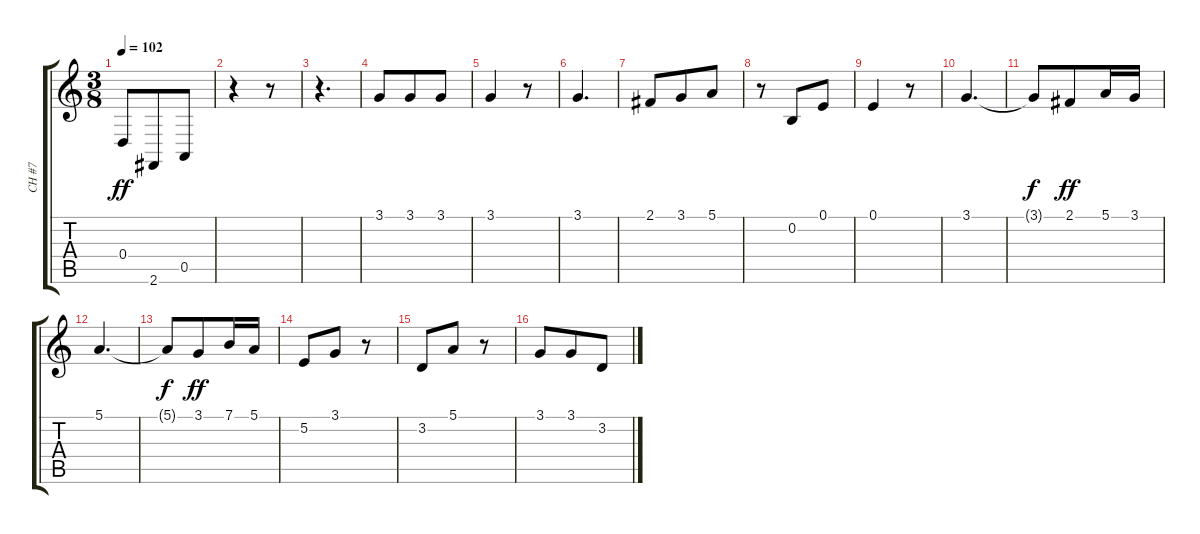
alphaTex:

\track ("CH #7" "CH #7") {instrument stringensemble1}
\staff {score tabs}
\tuning (E4 B3 G3 D3 A2 E2) {hide}
\ts (3 8)
\tempo 102
\clef g2
\ks c
0.4.8{dy ff} 2.6.8 0.5.8 |
r.4 r.8 |
r.4{d} |
3.1.8 3.1.8 3.1.8 |
3.1.4 r.8 |
3.1.4{d} |
2.1.8 3.1.8 5.1.8 |
r.8 0.2.8 0.1.8 |
0.1.4 r.8 |
3.1.4{d} |
3.1{t}.8{dy f} 2.1.8{dy ff} 5.1.16 3.1.16 |
5.1.4{d} |
5.1{t}.8{dy f} 3.1.8{dy ff} 7.1.16 5.1.16 |
5.2.8 3.1.8 r.8 |
3.2.8 5.1.8 r.8 |
3.1.8 3.1.8 3.2.8
